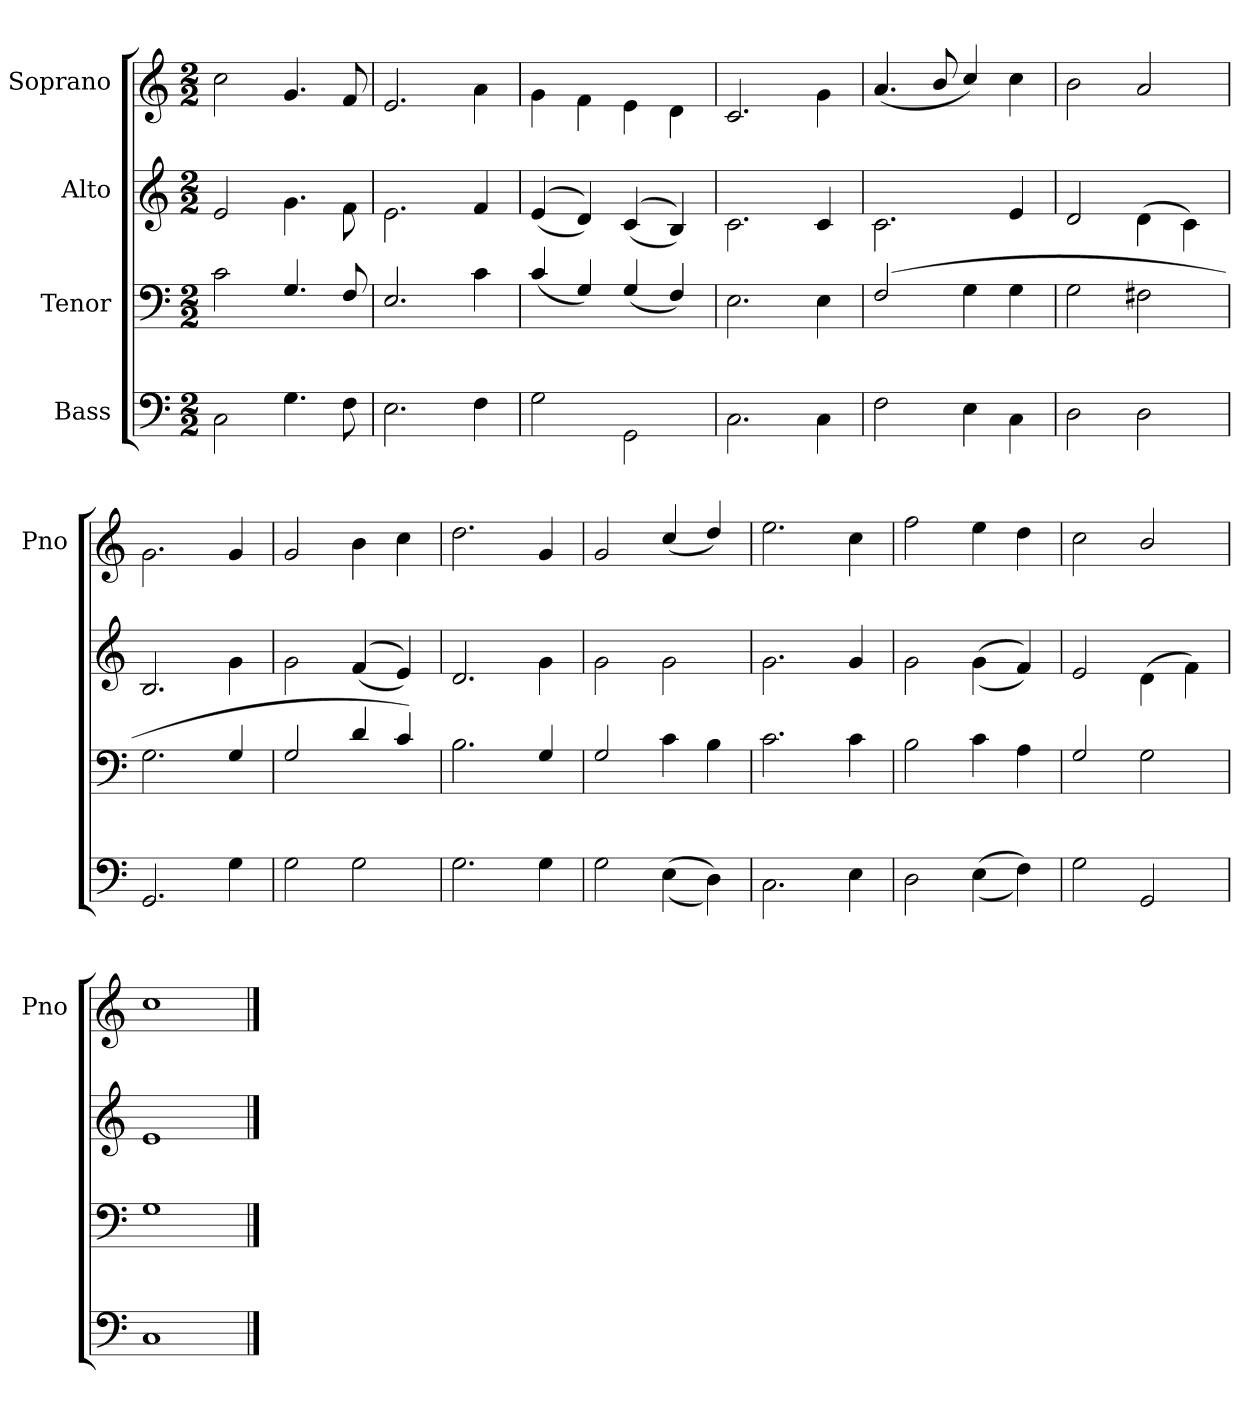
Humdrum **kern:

**kern	**kern	**kern	**kern
*part4	*part3	*part2	*part1
*staff4	*staff3	*staff2	*staff1
*I"Bass	*I"Tenor	*I"Alto	*I"Soprano
*	*	*	*I'Pno
*clefF4	*clefF4	*clefG2	*clefG2
*k[]	*k[]	*k[]	*k[]
*M2/2	*M2/2	*M2/2	*M2/2
=	=	=	=
2C\	2c\	2e/	2cc\
4.G\	4.G/	4.g\	4.g/
8F\	8F/	8f\	8f/
=	=	=	=
2.E\	2.E/	2.e\	2.e/
4F\	4c\	4f/	4a\
=	=	=	=
2G\	(>4c/	(>(<4e/	4g\
.	4G/)	4d/))	4f\
2GG\	(>4G/	(>(<4c/	4e\
.	4F/)	4B/))	4d\
=	=	=	=
2.C\	2.E\	2.c\	2.c/
4C\	4E\	4c/	4g\
=	=	=	=
2F\	(>(<2F/	2.c\	(>4.a/
.	.	.	8b/
(4E\)	4G\	.	4cc/)
4C\	4G\	4e/	4cc\
=	=	=	=
2D\	2G\	2d/	2b\
2D\	2F#X\	(<4d\	2a/
.	.	4c\)	.
=	=	=	=
2.GG/	2.G\	2.B/	2.g\
4G\	4G/	4g\	4g/
=	=	=	=
2G\	2G/	2g\	2g/
2G\	4d/	(>(<4f/	4b\
.	4c/)	4e/))	4cc\
=	=	=	=
2.G\	2.B\	2.d/	2.dd\
4G\	4G/	4g\	4g/
=	=	=	=
2G\	2G/	2g\	2g/
(>(<4E\	4c\	2g\	(>4cc/
4D\))	4B\	.	4dd/)
=	=	=	=
2.C\	2.c\	2.g\	2.ee\
4E\	4c\	4g/	4cc\
=	=	=	=
2D\	2B\	2g\	2ff\
(<(>4E\	4c\	(>(<4g\	4ee\
4F\))	4A\	4f/))	4dd\
=	=	=	=
2G\	2G/	2e/	2cc\
2GG/	2G\	(<4d\	2b/
.	.	4f\)	.
=	=	=	=
1C	1G	1e	1cc
==	==	==	==
*-	*-	*-	*-
